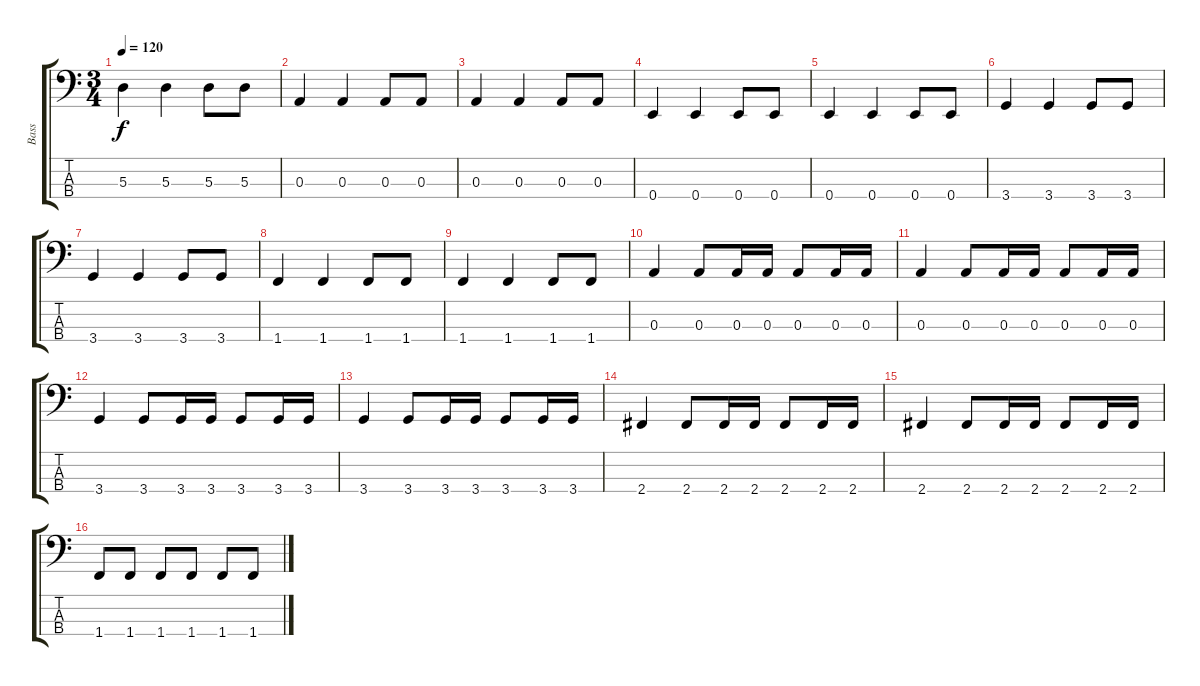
\track ("Bass" "Bass") {instrument electricbasspick}
\staff {score tabs}
\tuning (G2 D2 A1 E1) {hide}
\ts (3 4)
\tempo 120
\clef f4
\ks c
5.3.4{dy f} 5.3.4 5.3.8 5.3.8 |
0.3.4 0.3.4 0.3.8 0.3.8 |
0.3.4 0.3.4 0.3.8 0.3.8 |
0.4.4 0.4.4 0.4.8 0.4.8 |
0.4.4 0.4.4 0.4.8 0.4.8 |
3.4.4 3.4.4 3.4.8 3.4.8 |
3.4.4 3.4.4 3.4.8 3.4.8 |
1.4.4 1.4.4 1.4.8 1.4.8 |
1.4.4 1.4.4 1.4.8 1.4.8 |
0.3.4 0.3.8 0.3.16 0.3.16 0.3.8 0.3.16 0.3.16 |
0.3.4 0.3.8 0.3.16 0.3.16 0.3.8 0.3.16 0.3.16 |
3.4.4 3.4.8 3.4.16 3.4.16 3.4.8 3.4.16 3.4.16 |
3.4.4 3.4.8 3.4.16 3.4.16 3.4.8 3.4.16 3.4.16 |
2.4.4 2.4.8 2.4.16 2.4.16 2.4.8 2.4.16 2.4.16 |
2.4.4 2.4.8 2.4.16 2.4.16 2.4.8 2.4.16 2.4.16 |
1.4.8 1.4.8 1.4.8 1.4.8 1.4.8 1.4.8
